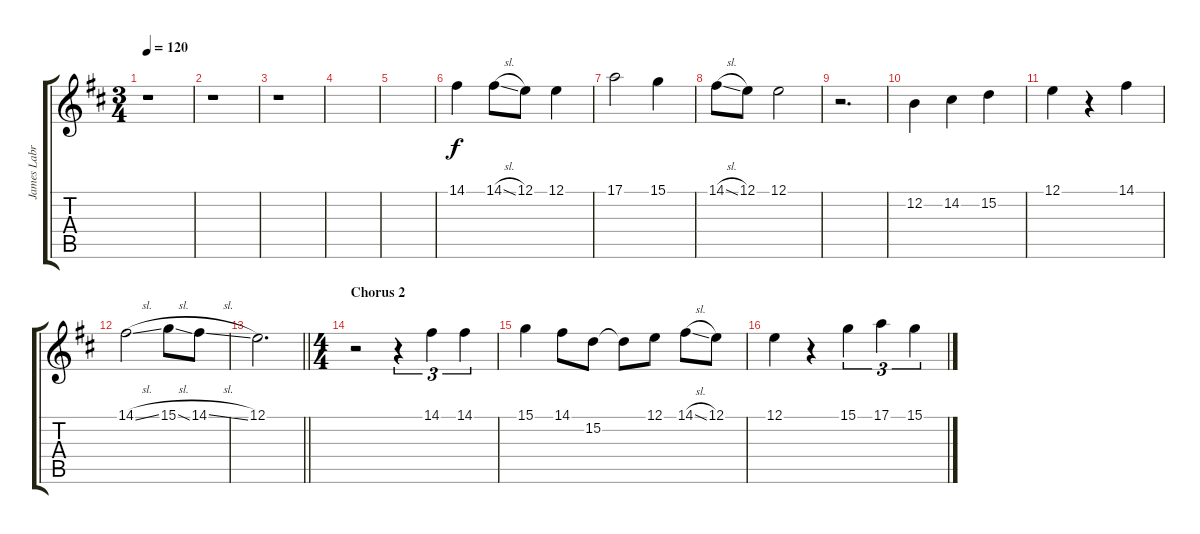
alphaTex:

\track ("James Labrie" "James Labr") {instrument lead2sawtooth}
\staff {score tabs}
\tuning (E4 B3 G3 D3 A2 E2) {hide}
\ts (3 4)
\tempo 120
\clef g2
\ks bminor
r.1{dy f} |
r.1 |
r.1 |
|
|
14.1.4 14.1{sl}.8 12.1.8 12.1.4 |
17.1.2 15.1.4 |
14.1{sl}.8 12.1.8 12.1.2 |
r.2{d} |
12.2.4 14.2.4 15.2.4 |
12.1.4 r.4 14.1.4 |
14.1{sl}.2 15.1{sl}.8 14.1{sl}.8 |
\barLineRight lightlight
12.1.2{d} |
\ts (4 4)
\section ("" "Chorus 2")
r.2 r.4{tu (3 2)} 14.1.4{tu (3 2)} 14.1.4{tu (3 2)} |
15.1.4 14.1.8 15.2.8 15.2{t}.8 12.1.8 14.1{sl}.8 12.1.8 |
12.1.4 r.4 15.1.4{tu (3 2)} 17.1.4{tu (3 2)} 15.1.4{tu (3 2)}
